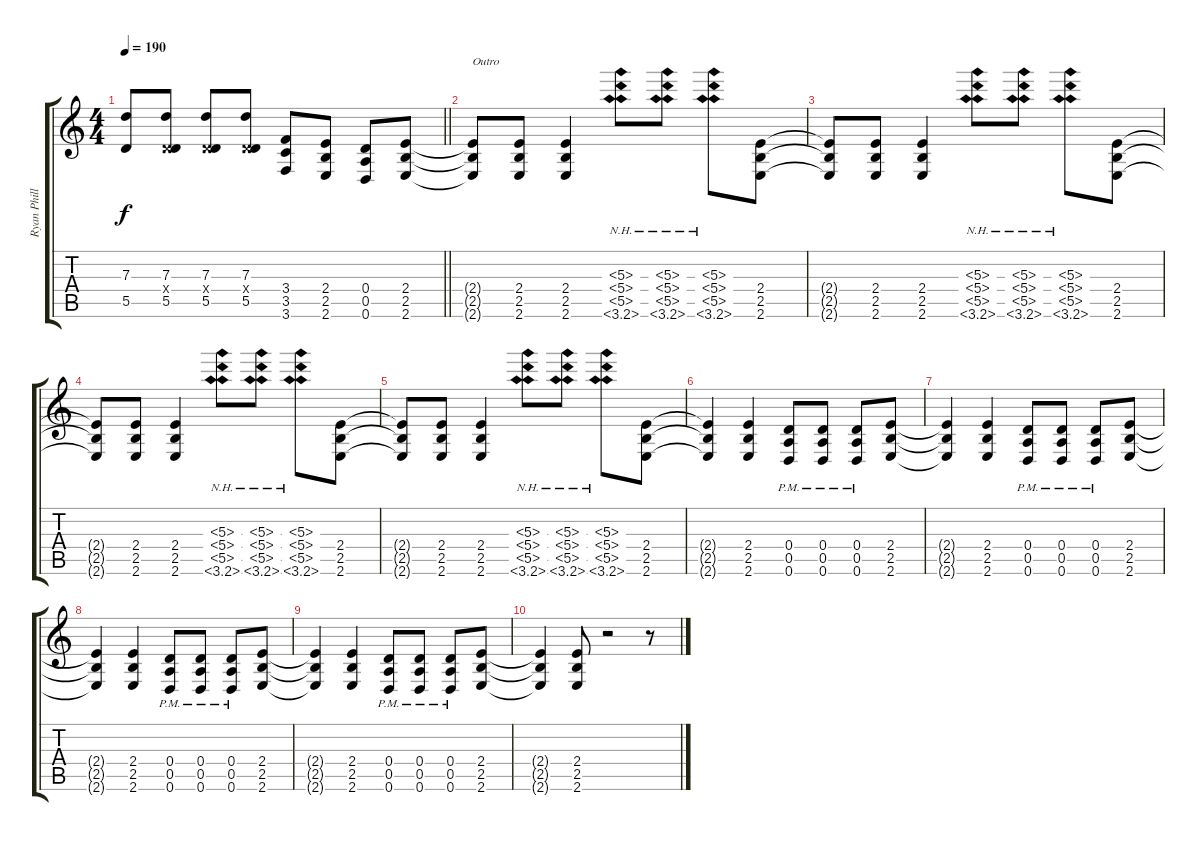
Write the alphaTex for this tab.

\track ("Ryan Phillips | Lead" "Ryan Phill") {instrument distortionguitar}
\staff {score tabs}
\tuning (E4 B3 G3 D3 A2 D2) {hide}
\ts (4 4)
\tempo 190
\clef g2
\barLineRight lightlight
\ks c
(7.3{t} 5.5{t}).8{dy f} (7.3 0.4{x} 5.5).8 (7.3 0.4{x} 5.5).8 (7.3 0.4{x} 5.5).8 (3.4 3.5 3.6).8 (2.4 2.5 2.6).8 (0.4 0.5 0.6).8 (2.4 2.5 2.6).8 |
(2.4{t} 2.5{t} 2.6{t}).8{txt "Outro"} (2.4 2.5 2.6).8 (2.4 2.5 2.6).4 (5.3{nh} 5.4{nh} 5.5{nh} 3.6{nh}).8 (5.3{nh} 5.4{nh} 5.5{nh} 3.6{nh}).8 (5.3{nh} 5.4{nh} 5.5{nh} 3.6{nh}).8 (2.4 2.5 2.6).8 |
(2.4{t} 2.5{t} 2.6{t}).8 (2.4 2.5 2.6).8 (2.4 2.5 2.6).4 (5.3{nh} 5.4{nh} 5.5{nh} 3.6{nh}).8 (5.3{nh} 5.4{nh} 5.5{nh} 3.6{nh}).8 (5.3{nh} 5.4{nh} 5.5{nh} 3.6{nh}).8 (2.4 2.5 2.6).8 |
(2.4{t} 2.5{t} 2.6{t}).8 (2.4 2.5 2.6).8 (2.4 2.5 2.6).4 (5.3{nh} 5.4{nh} 5.5{nh} 3.6{nh}).8 (5.3{nh} 5.4{nh} 5.5{nh} 3.6{nh}).8 (5.3{nh} 5.4{nh} 5.5{nh} 3.6{nh}).8 (2.4 2.5 2.6).8 |
(2.4{t} 2.5{t} 2.6{t}).8 (2.4 2.5 2.6).8 (2.4 2.5 2.6).4 (5.3{nh} 5.4{nh} 5.5{nh} 3.6{nh}).8 (5.3{nh} 5.4{nh} 5.5{nh} 3.6{nh}).8 (5.3{nh} 5.4{nh} 5.5{nh} 3.6{nh}).8 (2.4 2.5 2.6).8 |
(2.4{t} 2.5{t} 2.6{t}).4 (2.4 2.5 2.6).4 (0.4{pm} 0.5{pm} 0.6{pm}).8 (0.4{pm} 0.5{pm} 0.6{pm}).8 (0.4{pm} 0.5{pm} 0.6{pm}).8 (2.4 2.5 2.6).8 |
(2.4{t} 2.5{t} 2.6{t}).4 (2.4 2.5 2.6).4 (0.4{pm} 0.5{pm} 0.6{pm}).8 (0.4{pm} 0.5{pm} 0.6{pm}).8 (0.4{pm} 0.5{pm} 0.6{pm}).8 (2.4 2.5 2.6).8 |
(2.4{t} 2.5{t} 2.6{t}).4 (2.4 2.5 2.6).4 (0.4{pm} 0.5{pm} 0.6{pm}).8 (0.4{pm} 0.5{pm} 0.6{pm}).8 (0.4{pm} 0.5{pm} 0.6{pm}).8 (2.4 2.5 2.6).8 |
(2.4{t} 2.5{t} 2.6{t}).4 (2.4 2.5 2.6).4 (0.4{pm} 0.5{pm} 0.6{pm}).8 (0.4{pm} 0.5{pm} 0.6{pm}).8 (0.4{pm} 0.5{pm} 0.6{pm}).8 (2.4 2.5 2.6).8 |
(2.4{t} 2.5{t} 2.6{t}).4 (2.4 2.5 2.6).8 r.2 r.8
